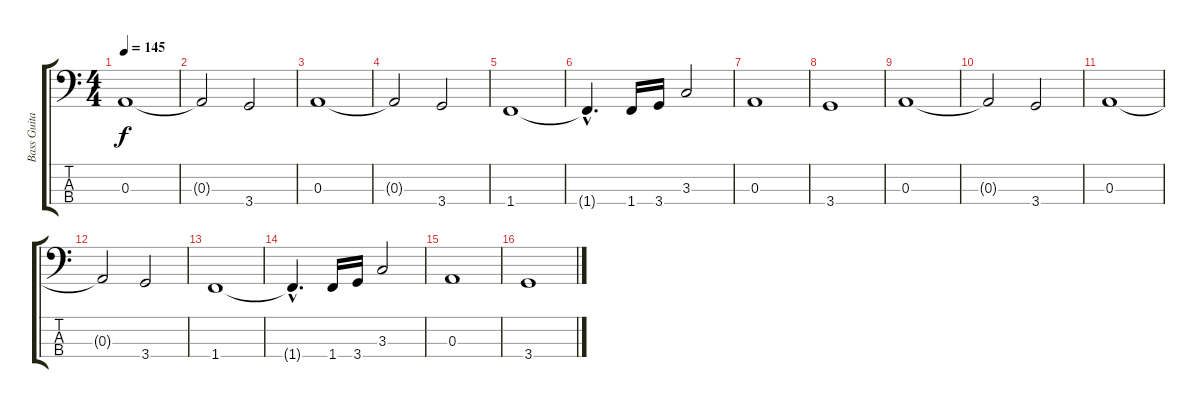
\track ("Bass Guitar" "Bass Guita") {instrument electricbassfinger}
\staff {score tabs}
\tuning (G2 D2 A1 E1) {hide}
\ts (4 4)
\tempo 145
\clef f4
\ks c
0.3.1{dy f} |
0.3{t}.2 3.4.2 |
0.3.1 |
0.3{t}.2 3.4.2 |
1.4.1 |
1.4{hac t}.4{d} 1.4.16 3.4.16 3.3.2 |
0.3.1 |
3.4.1 |
0.3.1 |
0.3{t}.2 3.4.2 |
0.3.1 |
0.3{t}.2 3.4.2 |
1.4.1 |
1.4{hac t}.4{d} 1.4.16 3.4.16 3.3.2 |
0.3.1 |
3.4.1
